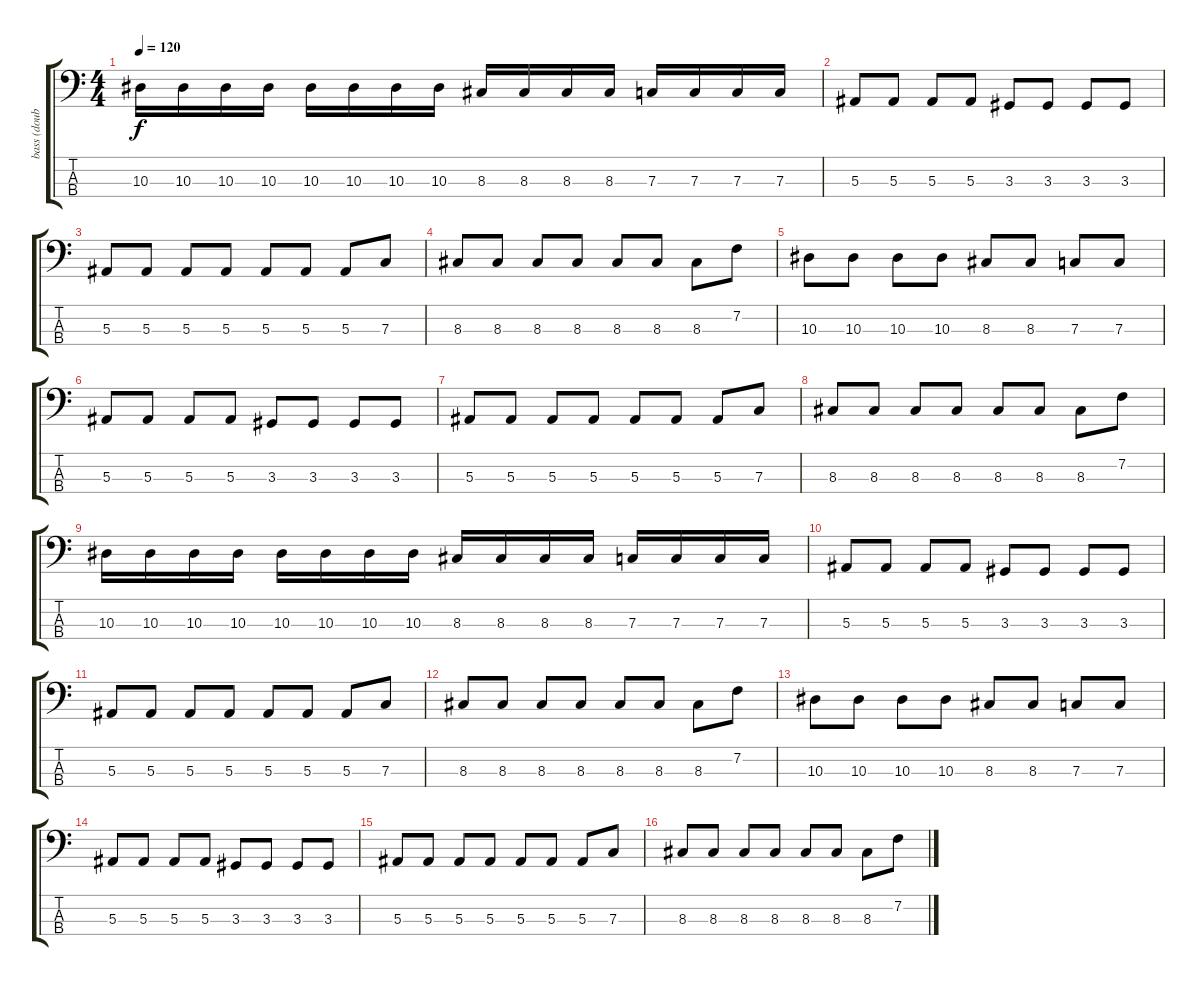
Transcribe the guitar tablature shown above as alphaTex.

\track ("bass (double tracked)" "bass (doub") {instrument electricbasspick}
\staff {score tabs}
\tuning (Eb2 Bb1 F1 C1) {hide}
\ts (4 4)
\tempo 120
\clef f4
\ks c
10.3.16{dy f} 10.3.16 10.3.16 10.3.16 10.3.16 10.3.16 10.3.16 10.3.16 8.3.16 8.3.16 8.3.16 8.3.16 7.3.16 7.3.16 7.3.16 7.3.16 |
5.3.8 5.3.8 5.3.8 5.3.8 3.3.8 3.3.8 3.3.8 3.3.8 |
5.3.8 5.3.8 5.3.8 5.3.8 5.3.8 5.3.8 5.3.8 7.3.8 |
8.3.8 8.3.8 8.3.8 8.3.8 8.3.8 8.3.8 8.3.8 7.2.8 |
10.3.8 10.3.8 10.3.8 10.3.8 8.3.8 8.3.8 7.3.8 7.3.8 |
5.3.8 5.3.8 5.3.8 5.3.8 3.3.8 3.3.8 3.3.8 3.3.8 |
5.3.8 5.3.8 5.3.8 5.3.8 5.3.8 5.3.8 5.3.8 7.3.8 |
8.3.8 8.3.8 8.3.8 8.3.8 8.3.8 8.3.8 8.3.8 7.2.8 |
10.3.16 10.3.16 10.3.16 10.3.16 10.3.16 10.3.16 10.3.16 10.3.16 8.3.16 8.3.16 8.3.16 8.3.16 7.3.16 7.3.16 7.3.16 7.3.16 |
5.3.8 5.3.8 5.3.8 5.3.8 3.3.8 3.3.8 3.3.8 3.3.8 |
5.3.8 5.3.8 5.3.8 5.3.8 5.3.8 5.3.8 5.3.8 7.3.8 |
8.3.8 8.3.8 8.3.8 8.3.8 8.3.8 8.3.8 8.3.8 7.2.8 |
10.3.8 10.3.8 10.3.8 10.3.8 8.3.8 8.3.8 7.3.8 7.3.8 |
5.3.8 5.3.8 5.3.8 5.3.8 3.3.8 3.3.8 3.3.8 3.3.8 |
5.3.8 5.3.8 5.3.8 5.3.8 5.3.8 5.3.8 5.3.8 7.3.8 |
8.3.8 8.3.8 8.3.8 8.3.8 8.3.8 8.3.8 8.3.8 7.2.8
